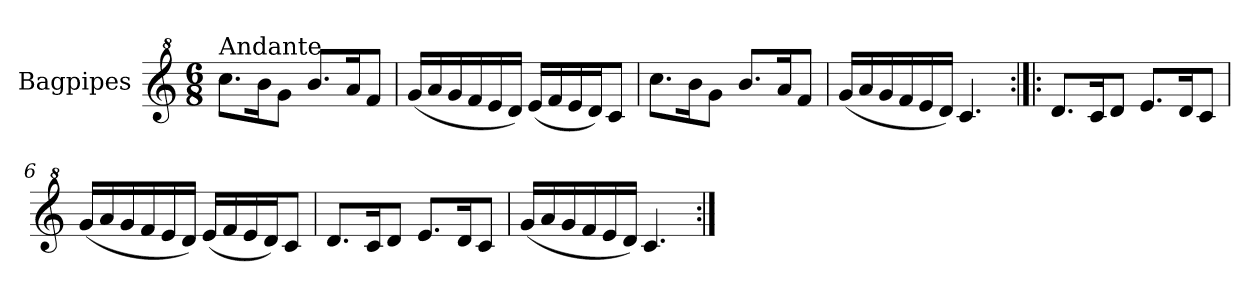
**kern
*part1
*staff1
*I"Bagpipes
*I'Bag
*clefG^2
*k[]
*C:
*M6/8
=1
!LO:TX:a:t=Andante
8.ccc\L
16bb\K
8gg\J
8.bb/L
16aa/K
8ff/J
=2
(16gg/LL
16aa/
16gg/
16ff/
16ee/
16dd/JJ)
(16ee/LL
16ff/
16ee/
16dd/J)
8cc/J
=3
8.ccc\L
16bb\K
8gg\J
8.bb/L
16aa/K
8ff/J
=4
(16gg/LL
16aa/
16gg/
16ff/
16ee/
16dd/JJ)
4.cc/
=5:|!|:
8.dd/L
16cc/K
8dd/J
8.ee/L
16dd/K
8cc/J
!!LO:LB:g=z
=6
(16gg/LL
16aa/
16gg/
16ff/
16ee/
16dd/JJ)
(16ee/LL
16ff/
16ee/
16dd/J)
8cc/J
=7
8.dd/L
16cc/K
8dd/J
8.ee/L
16dd/K
8cc/J
=8
(16gg/LL
16aa/
16gg/
16ff/
16ee/
16dd/JJ)
4.cc/
=:|!
*-
